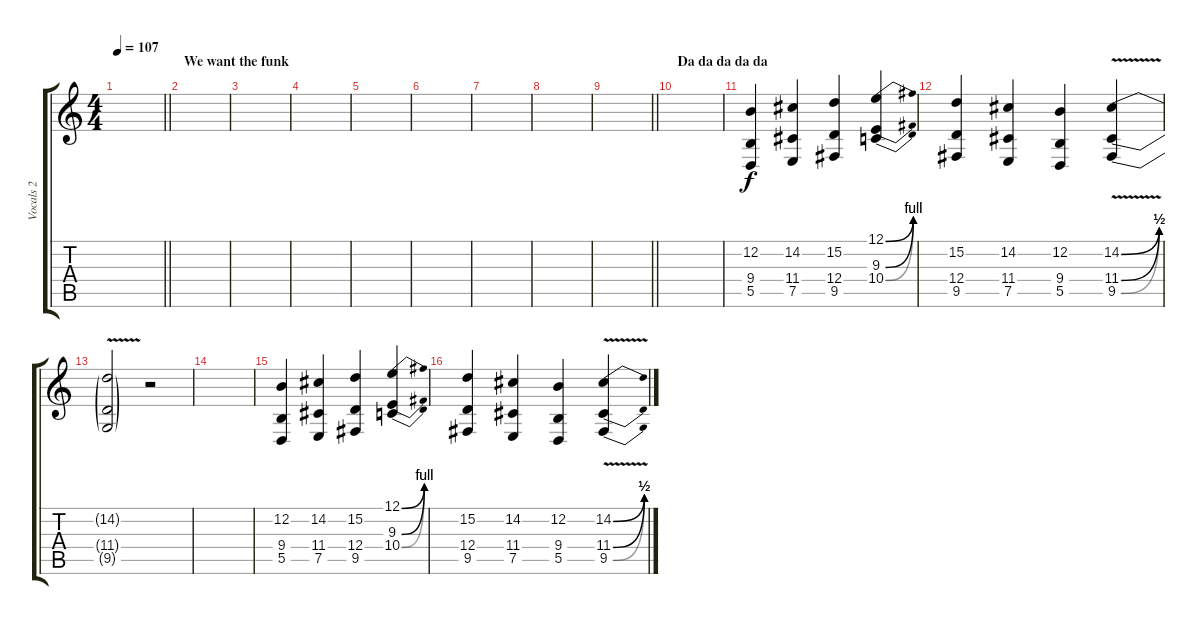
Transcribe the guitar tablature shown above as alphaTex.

\track ("Vocals 2" "Vocals 2") {instrument voiceoohs}
\staff {score tabs}
\tuning (E4 B3 G3 D3 A2 E2) {hide}
\ts (4 4)
\tempo 107
\clef g2
\barLineRight lightlight
\ks c
|
\section ("" "We want the funk")
|
|
|
|
|
|
|
\barLineRight lightlight
|
\section ("" "Da da da da da")
|
(12.2 9.4 5.5).4 (14.2 11.4 7.5).4 (15.2 12.4 9.5).4 (12.1{be (bend 0 0 60 4)} 9.3{be (bend 0 0 60 4)} 10.4{be (bend 0 0 60 4)}).4 |
(15.2 12.4 9.5).4 (14.2 11.4 7.5).4 (12.2 9.4 5.5).4 (14.2{be (bend 0 0 60 2) v} 11.4{be (bend 0 0 60 2) v} 9.5{be (bend 0 0 60 2)}).4 |
(14.2{t} 11.4{t} 9.5{t}).2 r.2 |
|
(12.2 9.4 5.5).4 (14.2 11.4 7.5).4 (15.2 12.4 9.5).4 (12.1{be (bend 0 0 60 4)} 9.3{be (bend 0 0 60 4)} 10.4{be (bend 0 0 60 4)}).4 |
(15.2 12.4 9.5).4 (14.2 11.4 7.5).4 (12.2 9.4 5.5).4 (14.2{be (bend 0 0 60 2) v} 11.4{be (bend 0 0 60 2) v} 9.5{be (bend 0 0 60 2)}).4
